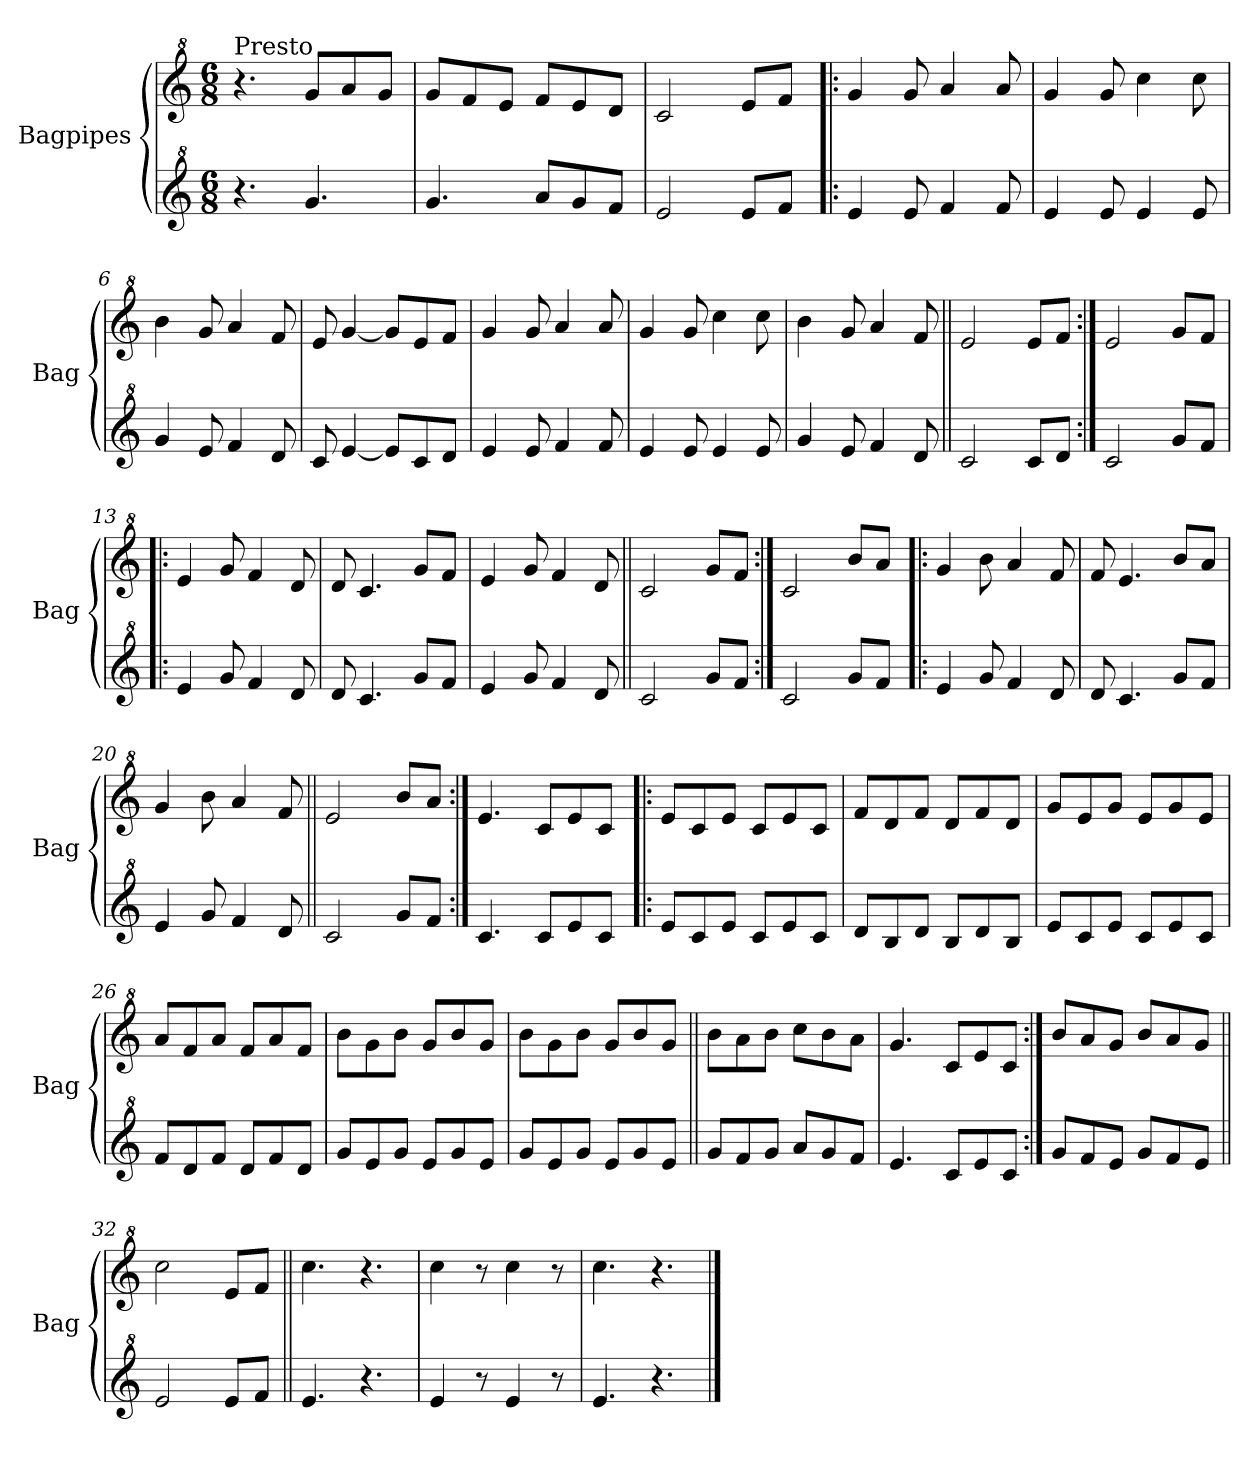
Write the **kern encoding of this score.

**kern	**kern
*part2	*part1
*staff2	*staff1
*I"Bagpipes	*I"Bagpipes
*I'Bag	*I'Bag
*clefG^2	*clefG^2
*k[]	*k[]
*C:	*C:
*M6/8	*M6/8
=1	=1
!	!LO:TX:a:t=Presto
4.r	4.r
4.gg/	8gg/L
.	8aa/
.	8gg/J
=2	=2
4.gg/	8gg/L
.	8ff/
.	8ee/J
8aa/L	8ff/L
8gg/	8ee/
8ff/J	8dd/J
=3	=3
2ee/	2cc/
8ee/L	8ee/L
8ff/J	8ff/J
=4!|:	=4!|:
4ee/	4gg/
8ee/	8gg/
4ff/	4aa/
8ff/	8aa/
=5	=5
4ee/	4gg/
8ee/	8gg/
4ee/	4ccc\
8ee/	8ccc\
=6	=6
4gg/	4bb\
8ee/	8gg/
4ff/	4aa/
8dd/	8ff/
=7	=7
8cc/	8ee/
[4ee/	[4gg/
8ee/L]	8gg/L]
8cc/	8ee/
8dd/J	8ff/J
=8	=8
4ee/	4gg/
8ee/	8gg/
4ff/	4aa/
8ff/	8aa/
!!LO:LB:g=z
=9	=9
4ee/	4gg/
8ee/	8gg/
4ee/	4ccc\
8ee/	8ccc\
=10	=10
4gg/	4bb\
8ee/	8gg/
4ff/	4aa/
8dd/	8ff/
=11||	=11||
2cc/	2ee/
8cc/L	8ee/L
8dd/J	8ff/J
=12:|!	=12:|!
2cc/	2ee/
8gg/L	8gg/L
8ff/J	8ff/J
=13!|:	=13!|:
4ee/	4ee/
8gg/	8gg/
4ff/	4ff/
8dd/	8dd/
=14	=14
8dd/	8dd/
4.cc/	4.cc/
8gg/L	8gg/L
8ff/J	8ff/J
=15	=15
4ee/	4ee/
8gg/	8gg/
4ff/	4ff/
8dd/	8dd/
=16||	=16||
2cc/	2cc/
8gg/L	8gg/L
8ff/J	8ff/J
=17:|!	=17:|!
2cc/	2cc/
8gg/L	8bb/L
8ff/J	8aa/J
!!LO:LB:g=z
=18!|:	=18!|:
4ee/	4gg/
8gg/	8bb\
4ff/	4aa/
8dd/	8ff/
=19	=19
8dd/	8ff/
4.cc/	4.ee/
8gg/L	8bb/L
8ff/J	8aa/J
=20	=20
4ee/	4gg/
8gg/	8bb\
4ff/	4aa/
8dd/	8ff/
=21||	=21||
2cc/	2ee/
8gg/L	8bb/L
8ff/J	8aa/J
=22:|!	=22:|!
4.cc/	4.ee/
8cc/L	8cc/L
8ee/	8ee/
8cc/J	8cc/J
=23!|:	=23!|:
8ee/L	8ee/L
8cc/	8cc/
8ee/J	8ee/J
8cc/L	8cc/L
8ee/	8ee/
8cc/J	8cc/J
=24	=24
8dd/L	8ff/L
8b/	8dd/
8dd/J	8ff/J
8b/L	8dd/L
8dd/	8ff/
8b/J	8dd/J
=25	=25
8ee/L	8gg/L
8cc/	8ee/
8ee/J	8gg/J
8cc/L	8ee/L
8ee/	8gg/
8cc/J	8ee/J
!!LO:LB:g=z
=26	=26
8ff/L	8aa/L
8dd/	8ff/
8ff/J	8aa/J
8dd/L	8ff/L
8ff/	8aa/
8dd/J	8ff/J
=27	=27
8gg/L	8bb\L
8ee/	8gg\
8gg/J	8bb\J
8ee/L	8gg/L
8gg/	8bb/
8ee/J	8gg/J
=28	=28
8gg/L	8bb\L
8ee/	8gg\
8gg/J	8bb\J
8ee/L	8gg/L
8gg/	8bb/
8ee/J	8gg/J
=29||	=29||
8gg/L	8bb\L
8ff/	8aa\
8gg/J	8bb\J
8aa/L	8ccc\L
8gg/	8bb\
8ff/J	8aa\J
=30	=30
4.ee/	4.gg/
8cc/L	8cc/L
8ee/	8ee/
8cc/J	8cc/J
=31:|!	=31:|!
8gg/L	8bb/L
8ff/	8aa/
8ee/J	8gg/J
8gg/L	8bb/L
8ff/	8aa/
8ee/J	8gg/J
=32||	=32||
2ee/	2ccc\
8ee/L	8ee/L
8ff/J	8ff/J
=33||	=33||
4.ee/	4.ccc\
4.r	4.r
!!LO:LB:g=z
=34	=34
4ee/	4ccc\
8r	8r
4ee/	4ccc\
8r	8r
=35	=35
4.ee/	4.ccc\
4.r	4.r
==	==
*-	*-
